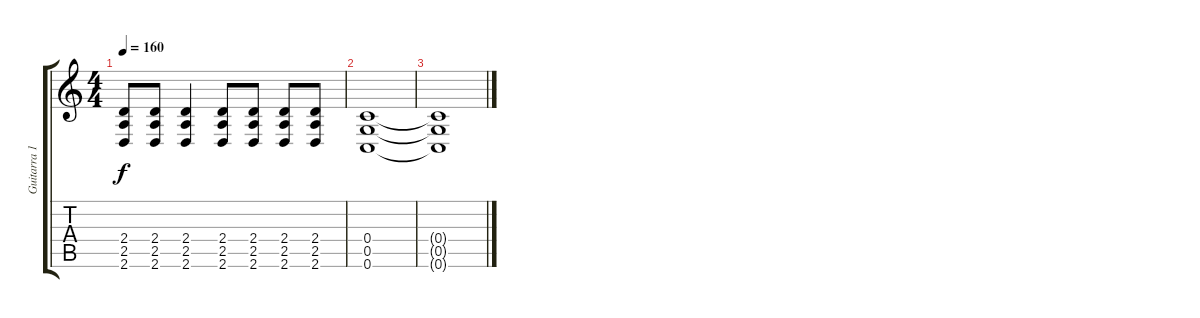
\track ("Guitarra 1" "Guitarra 1") {instrument overdrivenguitar}
\staff {score tabs}
\tuning (D4 A3 F3 C3 G2 C2) {hide}
\ts (4 4)
\tempo 160
\clef g2
\ks c
(2.4{t} 2.5{t} 2.6{t}).8{dy f} (2.4 2.5 2.6).8 (2.4 2.5 2.6).4 (2.4 2.5 2.6).8 (2.4 2.5 2.6).8 (2.4 2.5 2.6).8 (2.4 2.5 2.6).8 |
(0.4 0.5 0.6).1 |
(0.4{t} 0.5{t} 0.6{t}).1
